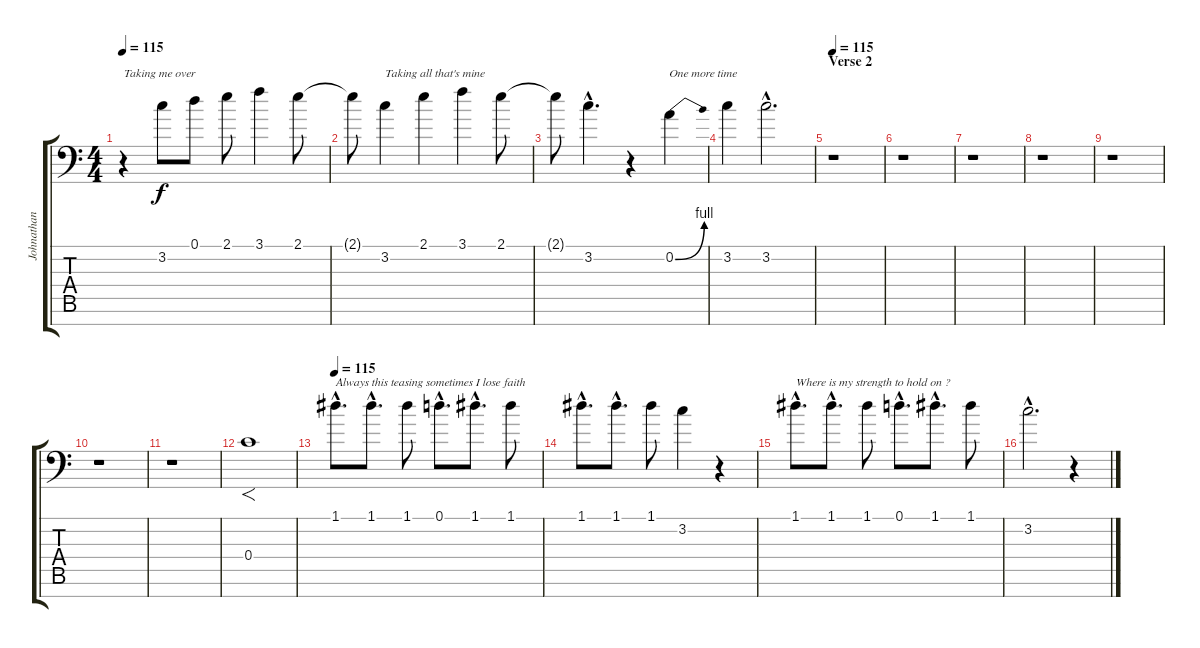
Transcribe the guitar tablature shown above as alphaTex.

\track ("Johnathan Davis - Vocals" "Johnathan ") {instrument distortionguitar}
\staff {score tabs}
\tuning (D4 A3 F3 C3 G2 D2 A1) {hide}
\ts (4 4)
\tempo 115
\clef f4
\ks c
r.4{txt "Taking me over" dy f} 3.2.8 0.1.8 2.1.8 3.1.4 2.1.8 |
2.1{t}.8 3.2.4{txt "Taking all that's mine"} 2.1.4 3.1.4 2.1.8 |
2.1{t}.8 3.2{hac}.4{d} r.4 0.2{be (bend 0 0 60 4)}.4{txt "One more time"} |
3.2.4 3.2{hac}.2{d} |
\section ("" "Verse 2")
\tempo 115
r.1 |
r.1 |
r.1 |
r.1 |
r.1 |
r.1 |
r.1 |
0.4.1{f} |
\tempo 115
1.1{hac}.8{d txt "Always this teasing sometimes I lose faith"} 1.1{hac}.8{d} 1.1.8 0.1{hac}.8{d} 1.1{hac}.8{d} 1.1.8 |
1.1{hac}.8{d} 1.1{hac}.8{d} 1.1.8 3.2.4 r.4 |
1.1{hac}.8{d txt "Where is my strength to hold on ?"} 1.1{hac}.8{d} 1.1.8 0.1{hac}.8{d} 1.1{hac}.8{d} 1.1.8 |
3.2{hac}.2{d} r.4
